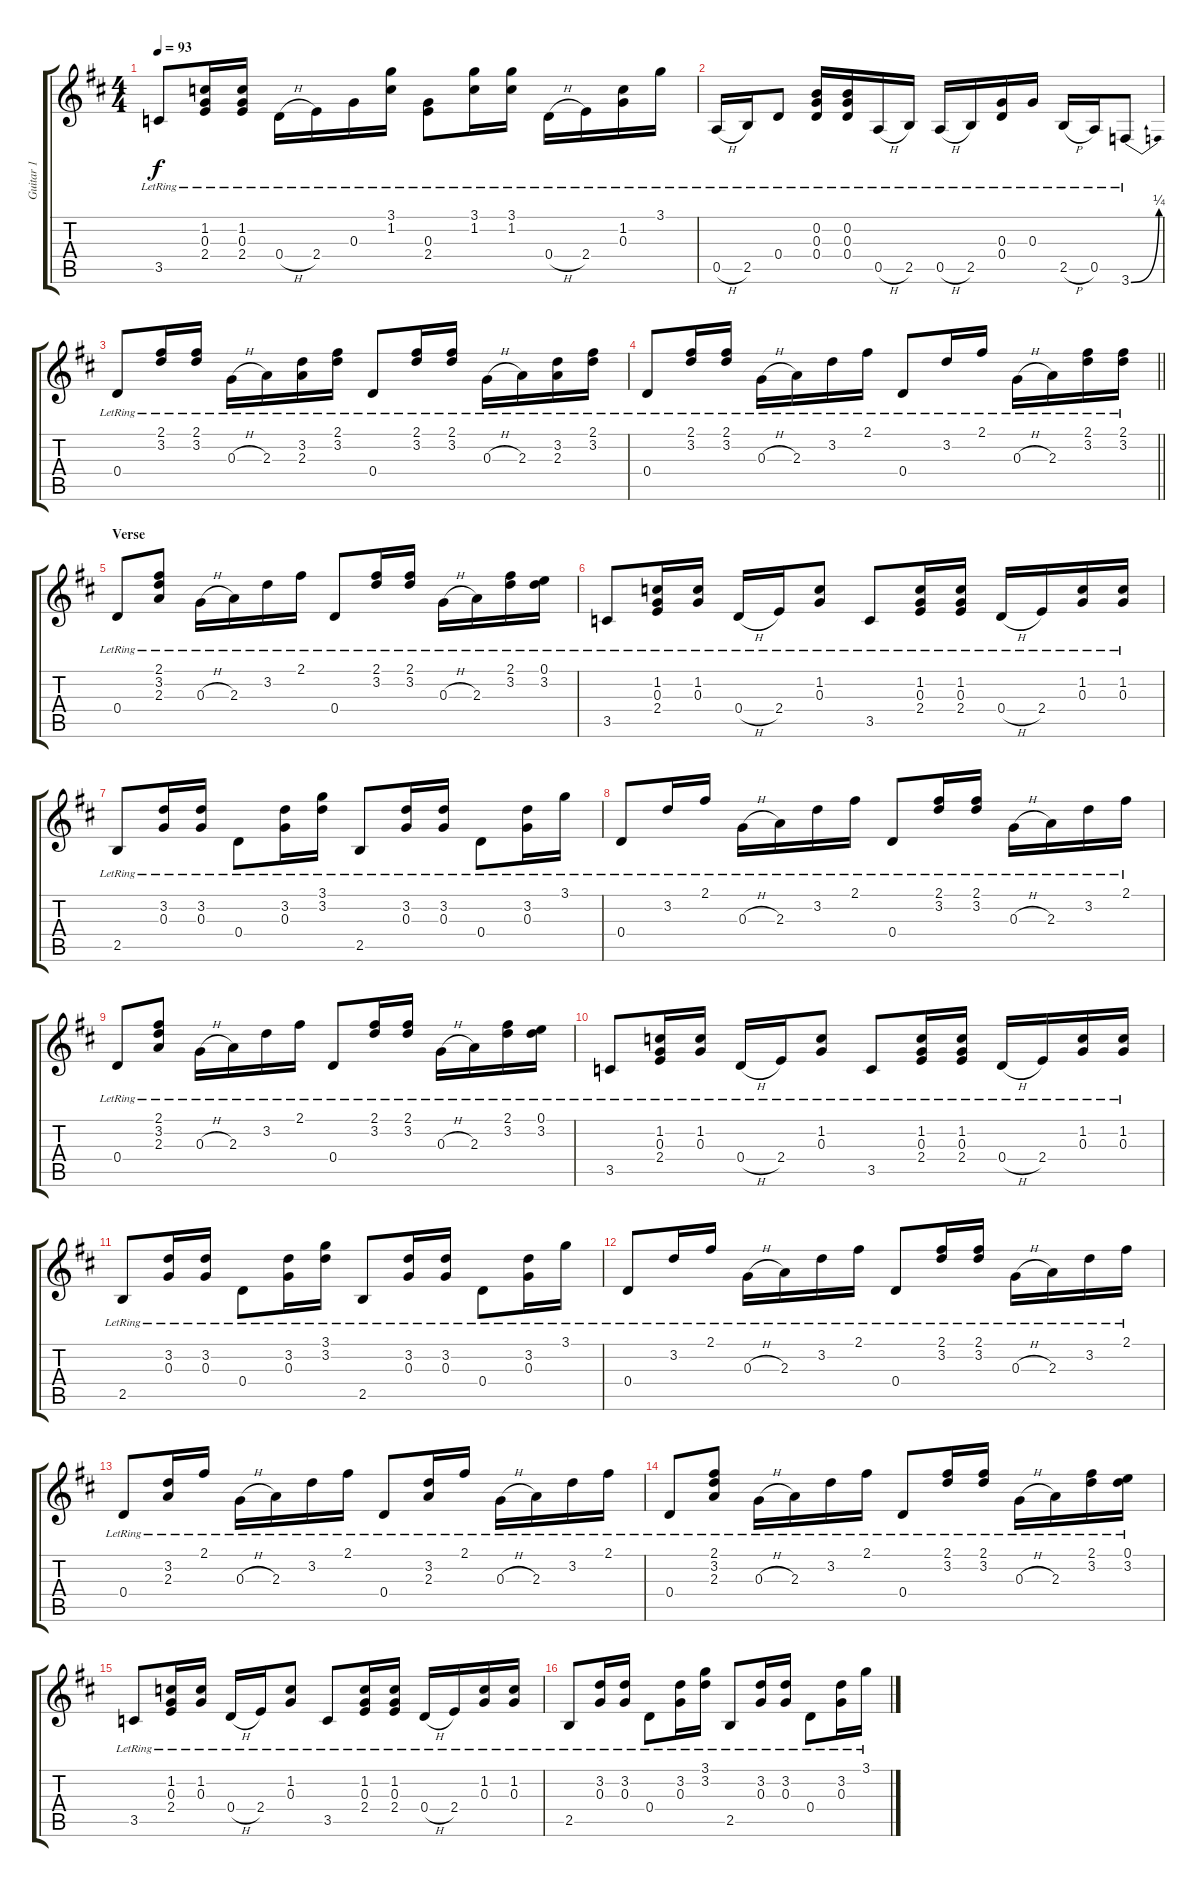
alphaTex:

\track ("Guitar 1" "Guitar 1") {instrument acousticguitarsteel}
\staff {score tabs}
\tuning (E4 B3 G3 D3 A2 D2) {hide}
\ts (4 4)
\tempo 93
\clef g2
\ks d
3.5{lr}.8{dy f} (1.2{lr} 0.3{lr} 2.4{lr}).16 (1.2{lr} 0.3{lr} 2.4{lr}).16 0.4{h lr}.16 2.4{lr}.16 0.3{lr}.16 (3.1{lr} 1.2{lr}).16 (0.3{lr} 2.4{lr}).8 (3.1{lr} 1.2{lr}).16 (3.1{lr} 1.2{lr}).16 0.4{h lr}.16 2.4{lr}.16 (1.2{lr} 0.3{lr}).16 3.1{lr}.16 |
0.5{h lr}.16 2.5{lr}.16 0.4{lr}.8 (0.2{lr} 0.3{lr} 0.4{lr}).16 (0.2{lr} 0.3{lr} 0.4{lr}).16 0.5{h lr}.16 2.5{lr}.16 0.5{h lr}.16 2.5{lr}.16 (0.3{lr} 0.4{lr}).16 0.3{lr}.16 2.5{h lr}.16 0.5{lr}.16 3.6{be (bend 0 0 60 1) lr}.8 |
0.4{lr}.8 (2.1{lr} 3.2{lr}).16 (2.1{lr} 3.2{lr}).16 0.3{h lr}.16 2.3{lr}.16 (3.2{lr} 2.3{lr}).16 (2.1{lr} 3.2{lr}).16 0.4{lr}.8 (2.1{lr} 3.2{lr}).16 (2.1{lr} 3.2{lr}).16 0.3{h lr}.16 2.3{lr}.16 (3.2{lr} 2.3{lr}).16 (2.1{lr} 3.2{lr}).16 |
\barLineRight lightlight
0.4{lr}.8 (2.1{lr} 3.2{lr}).16 (2.1{lr} 3.2{lr}).16 0.3{h lr}.16 2.3{lr}.16 3.2{lr}.16 2.1{lr}.16 0.4{lr}.8 3.2{lr}.16 2.1{lr}.16 0.3{h lr}.16 2.3{lr}.16 (2.1{lr} 3.2{lr}).16 (2.1{lr} 3.2{lr}).16 |
\section ("" "Verse")
0.4{lr}.8 (2.1{lr} 3.2{lr} 2.3{lr}).8 0.3{h lr}.16 2.3{lr}.16 3.2{lr}.16 2.1{lr}.16 0.4{lr}.8 (2.1{lr} 3.2{lr}).16 (2.1{lr} 3.2{lr}).16 0.3{h lr}.16 2.3{lr}.16 (2.1{lr} 3.2{lr}).16 (0.1{lr} 3.2{lr}).16 |
3.5{lr}.8 (1.2{lr} 0.3{lr} 2.4{lr}).16 (1.2{lr} 0.3{lr}).16 0.4{h lr}.16 2.4{lr}.16 (1.2{lr} 0.3{lr}).8 3.5{lr}.8 (1.2{lr} 0.3{lr} 2.4{lr}).16 (1.2{lr} 0.3{lr} 2.4{lr}).16 0.4{h lr}.16 2.4{lr}.16 (1.2{lr} 0.3{lr}).16 (1.2{lr} 0.3{lr}).16 |
2.5{lr}.8 (3.2{lr} 0.3{lr}).16 (3.2{lr} 0.3{lr}).16 0.4{lr}.8 (3.2{lr} 0.3{lr}).16 (3.1{lr} 3.2{lr}).16 2.5{lr}.8 (3.2{lr} 0.3{lr}).16 (3.2{lr} 0.3{lr}).16 0.4{lr}.8 (3.2{lr} 0.3{lr}).16 3.1{lr}.16 |
0.4{lr}.8 3.2{lr}.16 2.1{lr}.16 0.3{h lr}.16 2.3{lr}.16 3.2{lr}.16 2.1{lr}.16 0.4{lr}.8 (2.1{lr} 3.2{lr}).16 (2.1{lr} 3.2{lr}).16 0.3{h lr}.16 2.3{lr}.16 3.2{lr}.16 2.1{lr}.16 |
0.4{lr}.8 (2.1{lr} 3.2{lr} 2.3{lr}).8 0.3{h lr}.16 2.3{lr}.16 3.2{lr}.16 2.1{lr}.16 0.4{lr}.8 (2.1{lr} 3.2{lr}).16 (2.1{lr} 3.2{lr}).16 0.3{h lr}.16 2.3{lr}.16 (2.1{lr} 3.2{lr}).16 (0.1{lr} 3.2{lr}).16 |
3.5{lr}.8 (1.2{lr} 0.3{lr} 2.4{lr}).16 (1.2{lr} 0.3{lr}).16 0.4{h lr}.16 2.4{lr}.16 (1.2{lr} 0.3{lr}).8 3.5{lr}.8 (1.2{lr} 0.3{lr} 2.4{lr}).16 (1.2{lr} 0.3{lr} 2.4{lr}).16 0.4{h lr}.16 2.4{lr}.16 (1.2{lr} 0.3{lr}).16 (1.2{lr} 0.3{lr}).16 |
2.5{lr}.8 (3.2{lr} 0.3{lr}).16 (3.2{lr} 0.3{lr}).16 0.4{lr}.8 (3.2{lr} 0.3{lr}).16 (3.1{lr} 3.2{lr}).16 2.5{lr}.8 (3.2{lr} 0.3{lr}).16 (3.2{lr} 0.3{lr}).16 0.4{lr}.8 (3.2{lr} 0.3{lr}).16 3.1{lr}.16 |
0.4{lr}.8 3.2{lr}.16 2.1{lr}.16 0.3{h lr}.16 2.3{lr}.16 3.2{lr}.16 2.1{lr}.16 0.4{lr}.8 (2.1{lr} 3.2{lr}).16 (2.1{lr} 3.2{lr}).16 0.3{h lr}.16 2.3{lr}.16 3.2{lr}.16 2.1{lr}.16 |
0.4{lr}.8 (3.2{lr} 2.3{lr}).16 2.1{lr}.16 0.3{h lr}.16 2.3{lr}.16 3.2{lr}.16 2.1{lr}.16 0.4{lr}.8 (3.2{lr} 2.3{lr}).16 2.1{lr}.16 0.3{h lr}.16 2.3{lr}.16 3.2{lr}.16 2.1{lr}.16 |
0.4{lr}.8 (2.1{lr} 3.2{lr} 2.3{lr}).8 0.3{h lr}.16 2.3{lr}.16 3.2{lr}.16 2.1{lr}.16 0.4{lr}.8 (2.1{lr} 3.2{lr}).16 (2.1{lr} 3.2{lr}).16 0.3{h lr}.16 2.3{lr}.16 (2.1{lr} 3.2{lr}).16 (0.1{lr} 3.2{lr}).16 |
3.5{lr}.8 (1.2{lr} 0.3{lr} 2.4{lr}).16 (1.2{lr} 0.3{lr}).16 0.4{h lr}.16 2.4{lr}.16 (1.2{lr} 0.3{lr}).8 3.5{lr}.8 (1.2{lr} 0.3{lr} 2.4{lr}).16 (1.2{lr} 0.3{lr} 2.4{lr}).16 0.4{h lr}.16 2.4{lr}.16 (1.2{lr} 0.3{lr}).16 (1.2{lr} 0.3{lr}).16 |
2.5{lr}.8 (3.2{lr} 0.3{lr}).16 (3.2{lr} 0.3{lr}).16 0.4{lr}.8 (3.2{lr} 0.3{lr}).16 (3.1{lr} 3.2{lr}).16 2.5{lr}.8 (3.2{lr} 0.3{lr}).16 (3.2{lr} 0.3{lr}).16 0.4{lr}.8 (3.2{lr} 0.3{lr}).16 3.1{lr}.16
